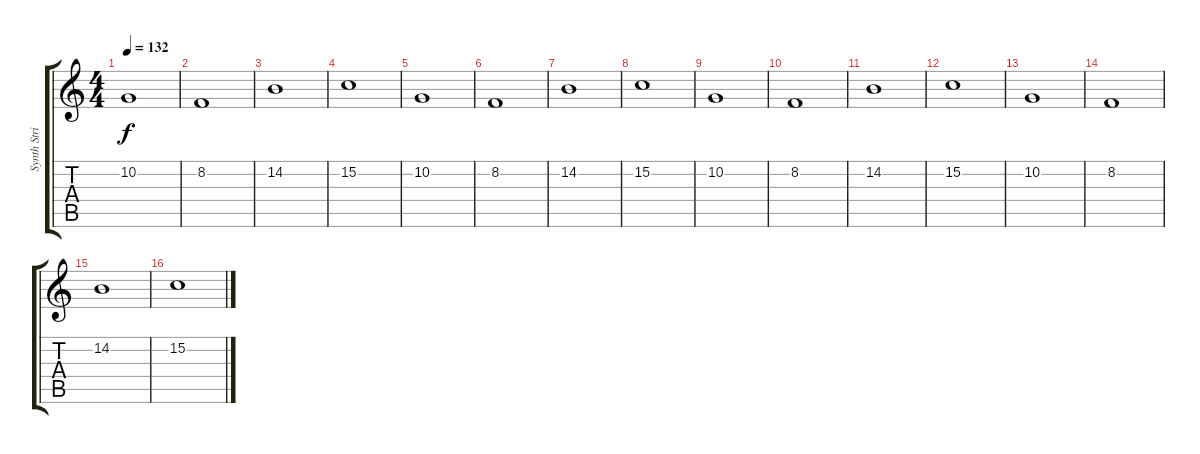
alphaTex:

\track ("Synth Strings" "Synth Stri") {instrument synthstrings1}
\staff {score tabs}
\tuning (D4 A3 F3 C3 G2 C2) {hide}
\ts (4 4)
\tempo 132
\clef g2
\ks c
10.2.1{dy f} |
8.2.1 |
14.2.1 |
15.2.1 |
10.2.1 |
8.2.1 |
14.2.1 |
15.2.1 |
10.2.1 |
8.2.1 |
14.2.1 |
15.2.1 |
10.2.1 |
8.2.1 |
14.2.1 |
15.2.1
